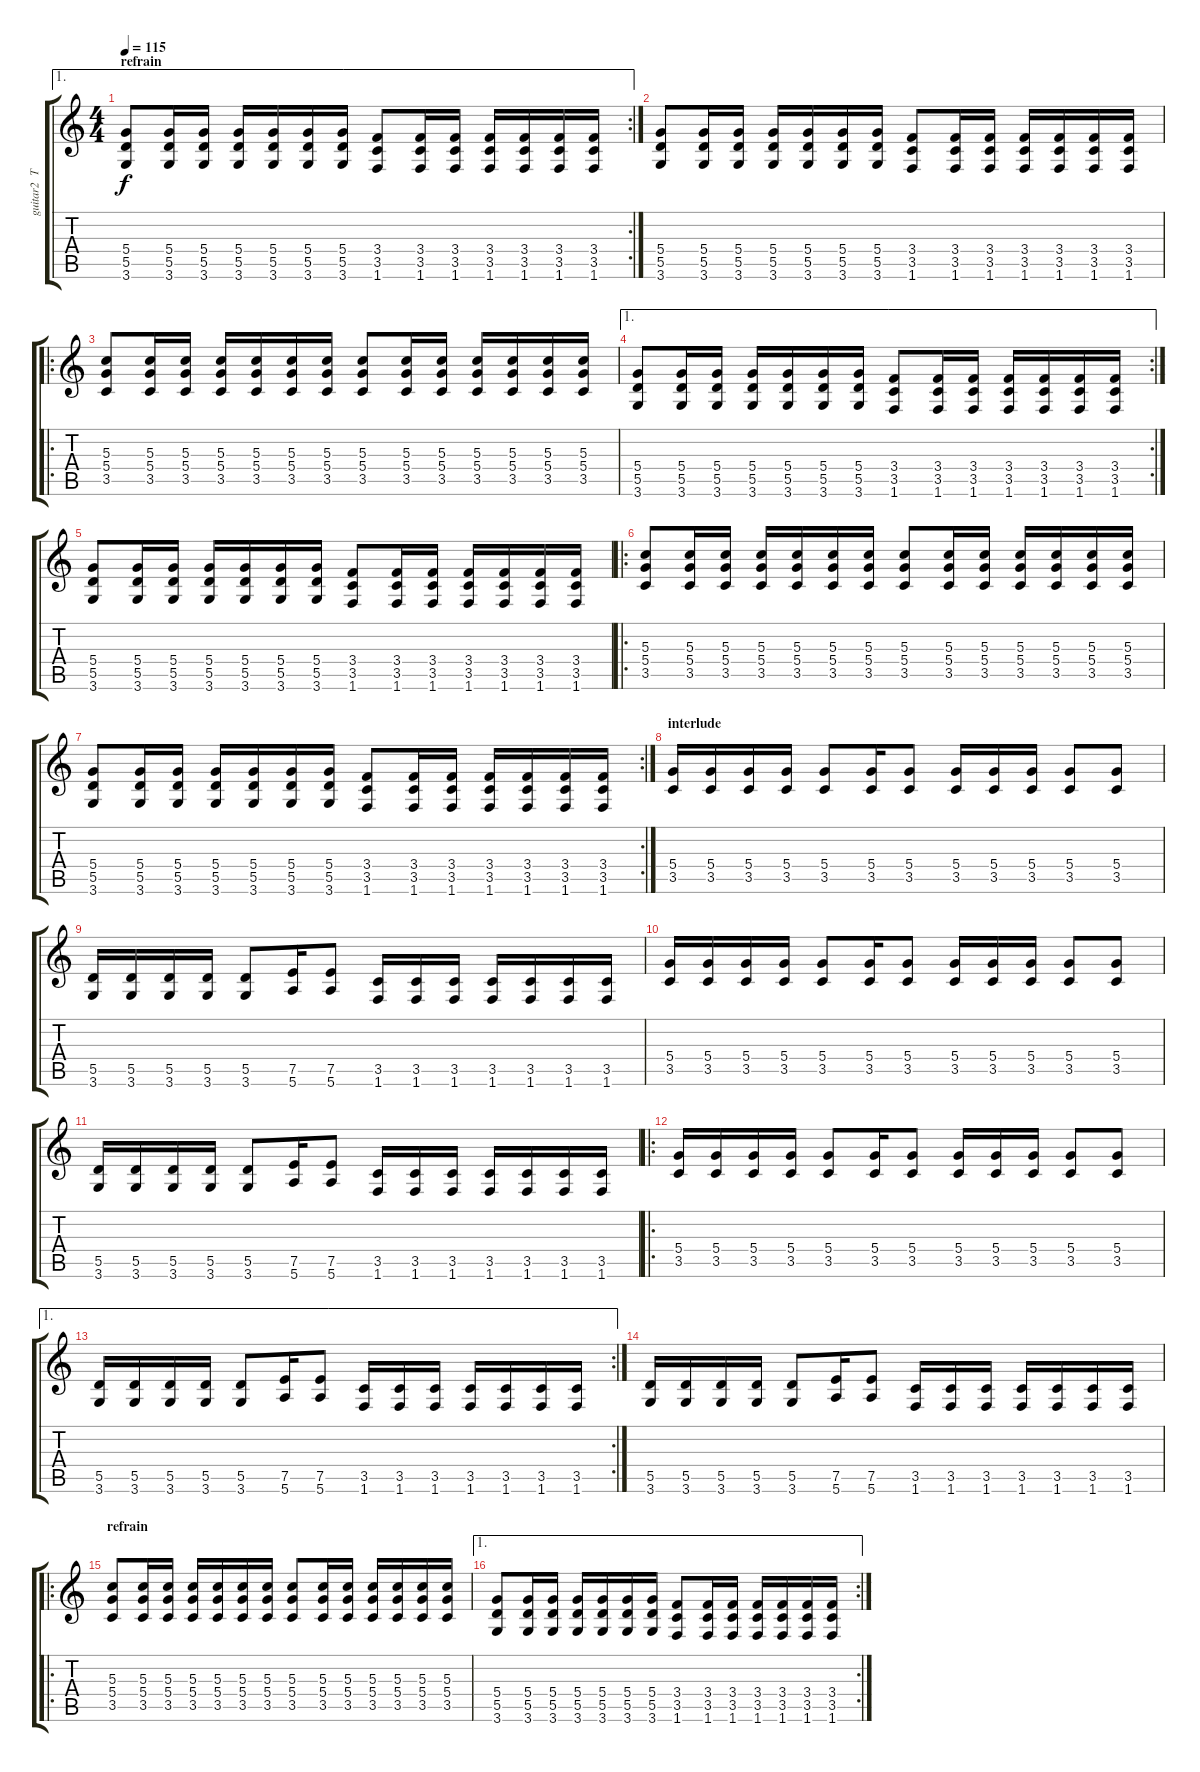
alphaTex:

\track ("guitar2 longe" "guitar2  T") {instrument overdrivenguitar}
\staff {score tabs}
\tuning (E4 B3 G3 D3 A2 E2) {hide}
\ae 1
\rc 2
\ts (4 4)
\section ("" "refrain")
\tempo 115
\clef g2
\ks c
(5.4 5.5 3.6).8{dy f} (5.4 5.5 3.6).16 (5.4 5.5 3.6).16 (5.4 5.5 3.6).16 (5.4 5.5 3.6).16 (5.4 5.5 3.6).16 (5.4 5.5 3.6).16 (3.4 3.5 1.6).8 (3.4 3.5 1.6).16 (3.4 3.5 1.6).16 (3.4 3.5 1.6).16 (3.4 3.5 1.6).16 (3.4 3.5 1.6).16 (3.4 3.5 1.6).16 |
(5.4 5.5 3.6).8 (5.4 5.5 3.6).16 (5.4 5.5 3.6).16 (5.4 5.5 3.6).16 (5.4 5.5 3.6).16 (5.4 5.5 3.6).16 (5.4 5.5 3.6).16 (3.4 3.5 1.6).8 (3.4 3.5 1.6).16 (3.4 3.5 1.6).16 (3.4 3.5 1.6).16 (3.4 3.5 1.6).16 (3.4 3.5 1.6).16 (3.4 3.5 1.6).16 |
\ro
(5.3 5.4 3.5).8 (5.3 5.4 3.5).16 (5.3 5.4 3.5).16 (5.3 5.4 3.5).16 (5.3 5.4 3.5).16 (5.3 5.4 3.5).16 (5.3 5.4 3.5).16 (5.3 5.4 3.5).8 (5.3 5.4 3.5).16 (5.3 5.4 3.5).16 (5.3 5.4 3.5).16 (5.3 5.4 3.5).16 (5.3 5.4 3.5).16 (5.3 5.4 3.5).16 |
\ae 1
\rc 2
(5.4 5.5 3.6).8 (5.4 5.5 3.6).16 (5.4 5.5 3.6).16 (5.4 5.5 3.6).16 (5.4 5.5 3.6).16 (5.4 5.5 3.6).16 (5.4 5.5 3.6).16 (3.4 3.5 1.6).8 (3.4 3.5 1.6).16 (3.4 3.5 1.6).16 (3.4 3.5 1.6).16 (3.4 3.5 1.6).16 (3.4 3.5 1.6).16 (3.4 3.5 1.6).16 |
(5.4 5.5 3.6).8 (5.4 5.5 3.6).16 (5.4 5.5 3.6).16 (5.4 5.5 3.6).16 (5.4 5.5 3.6).16 (5.4 5.5 3.6).16 (5.4 5.5 3.6).16 (3.4 3.5 1.6).8 (3.4 3.5 1.6).16 (3.4 3.5 1.6).16 (3.4 3.5 1.6).16 (3.4 3.5 1.6).16 (3.4 3.5 1.6).16 (3.4 3.5 1.6).16 |
\ro
(5.3 5.4 3.5).8 (5.3 5.4 3.5).16 (5.3 5.4 3.5).16 (5.3 5.4 3.5).16 (5.3 5.4 3.5).16 (5.3 5.4 3.5).16 (5.3 5.4 3.5).16 (5.3 5.4 3.5).8 (5.3 5.4 3.5).16 (5.3 5.4 3.5).16 (5.3 5.4 3.5).16 (5.3 5.4 3.5).16 (5.3 5.4 3.5).16 (5.3 5.4 3.5).16 |
\rc 2
(5.4 5.5 3.6).8 (5.4 5.5 3.6).16 (5.4 5.5 3.6).16 (5.4 5.5 3.6).16 (5.4 5.5 3.6).16 (5.4 5.5 3.6).16 (5.4 5.5 3.6).16 (3.4 3.5 1.6).8 (3.4 3.5 1.6).16 (3.4 3.5 1.6).16 (3.4 3.5 1.6).16 (3.4 3.5 1.6).16 (3.4 3.5 1.6).16 (3.4 3.5 1.6).16 |
\section ("" "interlude")
(5.4 3.5).16{instrument electricguitarmuted} (5.4 3.5).16 (5.4 3.5).16 (5.4 3.5).16 (5.4 3.5).8 (5.4 3.5).16 (5.4 3.5).8 (5.4 3.5).16 (5.4 3.5).16 (5.4 3.5).16 (5.4 3.5).8 (5.4 3.5).8 |
(5.5 3.6).16 (5.5 3.6).16 (5.5 3.6).16 (5.5 3.6).16 (5.5 3.6).8 (7.5 5.6).16 (7.5 5.6).8 (3.5 1.6).16 (3.5 1.6).16 (3.5 1.6).16 (3.5 1.6).16 (3.5 1.6).16 (3.5 1.6).16 (3.5 1.6).16 |
(5.4 3.5).16{instrument electricguitarmuted} (5.4 3.5).16 (5.4 3.5).16 (5.4 3.5).16 (5.4 3.5).8 (5.4 3.5).16 (5.4 3.5).8 (5.4 3.5).16 (5.4 3.5).16 (5.4 3.5).16 (5.4 3.5).8 (5.4 3.5).8 |
(5.5 3.6).16 (5.5 3.6).16 (5.5 3.6).16 (5.5 3.6).16 (5.5 3.6).8 (7.5 5.6).16 (7.5 5.6).8 (3.5 1.6).16 (3.5 1.6).16 (3.5 1.6).16 (3.5 1.6).16 (3.5 1.6).16 (3.5 1.6).16 (3.5 1.6).16 |
\ro
(5.4 3.5).16 (5.4 3.5).16 (5.4 3.5).16 (5.4 3.5).16 (5.4 3.5).8 (5.4 3.5).16 (5.4 3.5).8 (5.4 3.5).16 (5.4 3.5).16 (5.4 3.5).16 (5.4 3.5).8 (5.4 3.5).8 |
\ae 1
\rc 2
(5.5 3.6).16 (5.5 3.6).16 (5.5 3.6).16 (5.5 3.6).16 (5.5 3.6).8 (7.5 5.6).16 (7.5 5.6).8 (3.5 1.6).16 (3.5 1.6).16 (3.5 1.6).16 (3.5 1.6).16 (3.5 1.6).16 (3.5 1.6).16 (3.5 1.6).16 |
(5.5 3.6).16 (5.5 3.6).16 (5.5 3.6).16 (5.5 3.6).16 (5.5 3.6).8 (7.5 5.6).16 (7.5 5.6).8 (3.5 1.6).16 (3.5 1.6).16 (3.5 1.6).16 (3.5 1.6).16 (3.5 1.6).16 (3.5 1.6).16 (3.5 1.6).16 |
\ro
\section ("" "refrain")
(5.3 5.4 3.5).8{instrument overdrivenguitar} (5.3 5.4 3.5).16 (5.3 5.4 3.5).16 (5.3 5.4 3.5).16 (5.3 5.4 3.5).16 (5.3 5.4 3.5).16 (5.3 5.4 3.5).16 (5.3 5.4 3.5).8 (5.3 5.4 3.5).16 (5.3 5.4 3.5).16 (5.3 5.4 3.5).16 (5.3 5.4 3.5).16 (5.3 5.4 3.5).16 (5.3 5.4 3.5).16 |
\ae 1
\rc 2
(5.4 5.5 3.6).8 (5.4 5.5 3.6).16 (5.4 5.5 3.6).16 (5.4 5.5 3.6).16 (5.4 5.5 3.6).16 (5.4 5.5 3.6).16 (5.4 5.5 3.6).16 (3.4 3.5 1.6).8 (3.4 3.5 1.6).16 (3.4 3.5 1.6).16 (3.4 3.5 1.6).16 (3.4 3.5 1.6).16 (3.4 3.5 1.6).16 (3.4 3.5 1.6).16
